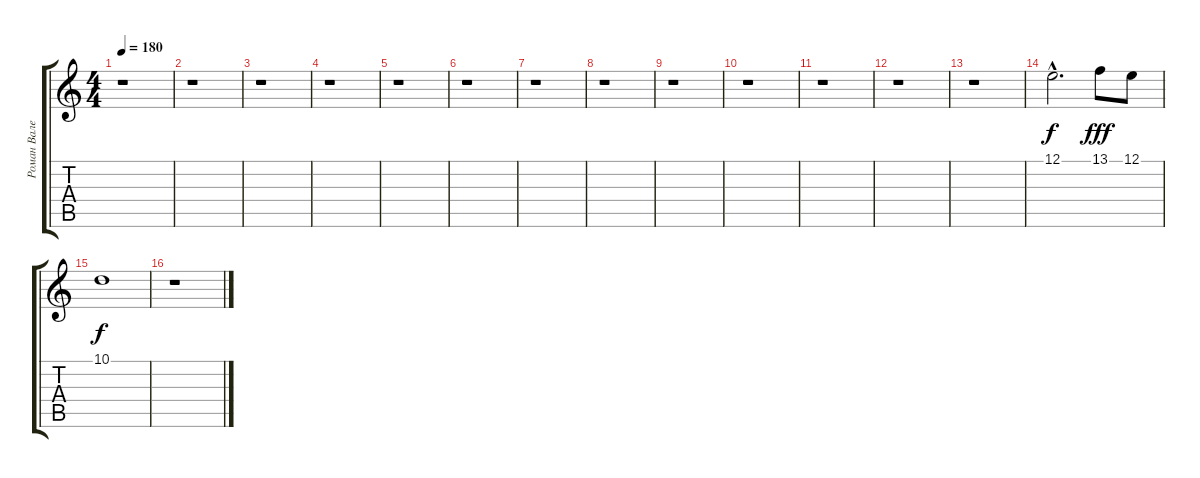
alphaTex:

\track ("Роман Валерьев" "Роман Вале") {instrument brasssection}
\staff {score tabs}
\tuning (E4 B3 G3 D3 A2 E2) {hide}
\ts (4 4)
\tempo 180
\clef g2
\ks c
r.1{dy f} |
r.1 |
r.1 |
r.1 |
r.1 |
r.1 |
r.1 |
r.1 |
r.1 |
r.1 |
r.1 |
r.1 |
r.1 |
12.1{hac}.2{d} 13.1.8{dy fff} 12.1.8 |
10.1.1{dy f} |
r.1
